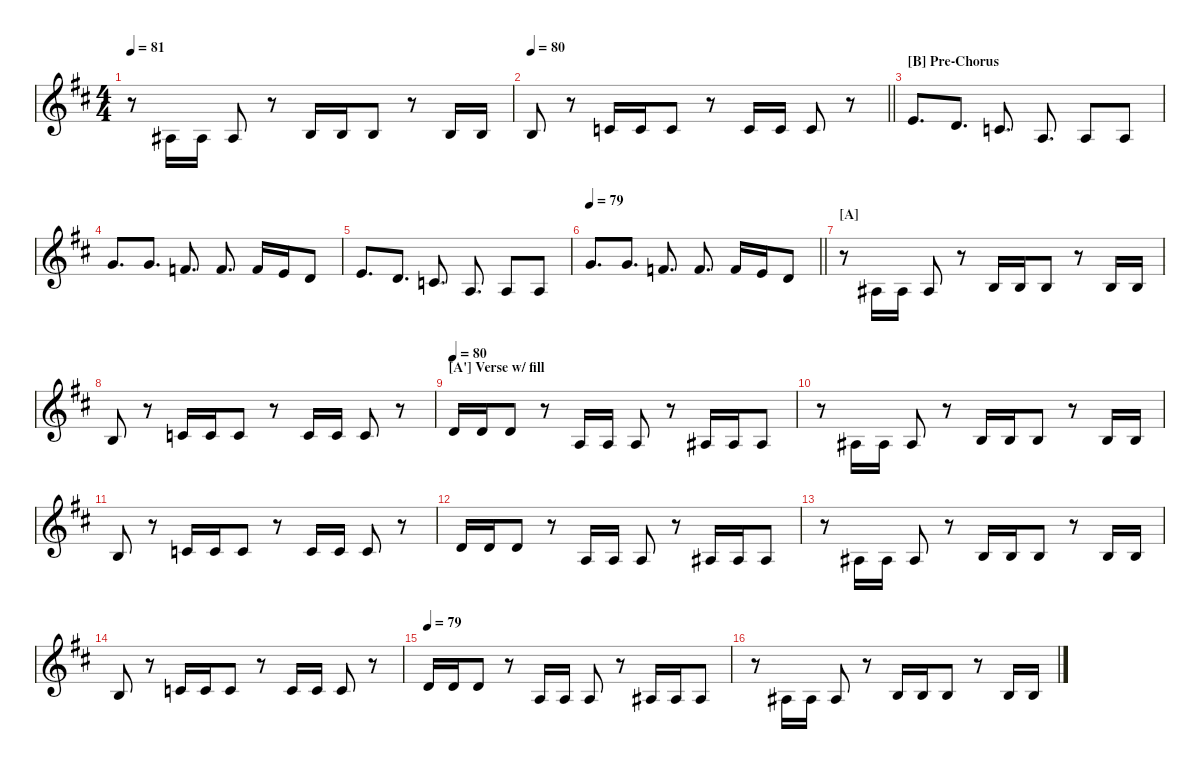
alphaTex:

\defaultSystemsLayout 4
\hideDynamics
\bracketExtendMode nobrackets
\singleTrackTrackNamePolicy hidden
\multiTrackTrackNamePolicy hidden
\otherSystemsTrackNameOrientation horizontal
\track ("Strings1" "Violin") {defaultSystemsLayout 8 instrument violin}
\staff {score}
\tuning (E5 A4 D4 G3)
\ts (4 4)
\tempo 81
\clef g2
\ks d
r.8{dy f beam Down} 3.4{acc #}.16{beam Up} 3.4{acc #}.16{beam Up} 3.4{acc #}.8{beam Up} r.8{beam Up} 4.4{acc forcenatural}.16{dy ff beam Up} 4.4{acc forcenatural}.16{beam Up} 4.4{acc forcenatural}.8{beam Up} r.8{beam Up} 4.4{acc forcenatural}.16{beam Up} 4.4{acc forcenatural}.16{beam Up} |
\tempo 80
\barLineRight lightlight
4.4{acc forcenatural}.8{beam Up} r.8{beam Up} 5.4{acc forcenatural}.16{beam Up} 5.4{acc forcenatural}.16{beam Up} 5.4{acc forcenatural}.8{beam Up} r.8{beam Up} 5.4{acc forcenatural}.16{beam Up} 5.4{acc forcenatural}.16{beam Up} 5.4{acc forcenatural}.8{beam Up} r.8{beam Up} |
\section ("B" "Pre-Chorus")
2.3{acc forcenatural}.8{d dy f beam Up} 0.3{acc forcenatural}.8{d beam Up} 5.4{acc forcenatural}.8{d beam Up} 2.4{acc forcenatural}.8{d beam Up} 2.4{acc forcenatural}.8{beam Up} 2.4{acc forcenatural}.8{beam Up} |
5.3{acc forcenatural}.8{d dy mp beam Up} 5.3{acc forcenatural}.8{d beam Up} 3.3{acc forcenatural}.8{d beam Up} 3.3{acc forcenatural}.8{d beam Up} 3.3{acc forcenatural}.16{dy f beam Up} 2.3{acc forcenatural}.16{beam Up} 0.3{acc forcenatural}.8{beam Up} |
2.3{acc forcenatural}.8{d beam Up} 0.3{acc forcenatural}.8{d beam Up} 5.4{acc forcenatural}.8{d beam Up} 2.4{acc forcenatural}.8{d beam Up} 2.4{acc forcenatural}.8{beam Up} 2.4{acc forcenatural}.8{beam Up} |
\tempo 79
\barLineRight lightlight
5.3{acc forcenatural}.8{d dy mp beam Up} 5.3{acc forcenatural}.8{d beam Up} 3.3{acc forcenatural}.8{d beam Up} 3.3{acc forcenatural}.8{d beam Up} 3.3{acc forcenatural}.16{dy f beam Up} 2.3{acc forcenatural}.16{beam Up} 0.3{acc forcenatural}.8{beam Up} |
\section ("A" "")
r.8{beam Down} 3.4{acc #}.16{beam Up} 3.4{acc #}.16{beam Up} 3.4{acc #}.8{beam Up} r.8{beam Up} 4.4{acc forcenatural}.16{dy ff beam Up} 4.4{acc forcenatural}.16{beam Up} 4.4{acc forcenatural}.8{beam Up} r.8{beam Up} 4.4{acc forcenatural}.16{beam Up} 4.4{acc forcenatural}.16{beam Up} |
4.4{acc forcenatural}.8{beam Up} r.8{beam Up} 5.4{acc forcenatural}.16{beam Up} 5.4{acc forcenatural}.16{beam Up} 5.4{acc forcenatural}.8{beam Up} r.8{beam Up} 5.4{acc forcenatural}.16{beam Up} 5.4{acc forcenatural}.16{beam Up} 5.4{acc forcenatural}.8{beam Up} r.8{beam Up} |
\section ("A'" "Verse w/ fill")
\tempo 80
0.3{acc forcenatural}.16{dy f beam Up} 0.3{acc forcenatural}.16{beam Up} 0.3{acc forcenatural}.8{beam Up} r.8{beam Up} 2.4{acc forcenatural}.16{beam Up} 2.4{acc forcenatural}.16{beam Up} 2.4{acc forcenatural}.8{beam Up} r.8{beam Up} 3.4{acc #}.16{beam Up} 3.4{acc #}.16{beam Up} 3.4{acc #}.8{beam Up} |
r.8{beam Down} 3.4{acc #}.16{beam Up} 3.4{acc #}.16{beam Up} 3.4{acc #}.8{beam Up} r.8{beam Up} 4.4{acc forcenatural}.16{dy ff beam Up} 4.4{acc forcenatural}.16{beam Up} 4.4{acc forcenatural}.8{beam Up} r.8{beam Up} 4.4{acc forcenatural}.16{beam Up} 4.4{acc forcenatural}.16{beam Up} |
4.4{acc forcenatural}.8{beam Up} r.8{beam Up} 5.4{acc forcenatural}.16{beam Up} 5.4{acc forcenatural}.16{beam Up} 5.4{acc forcenatural}.8{beam Up} r.8{beam Up} 5.4{acc forcenatural}.16{beam Up} 5.4{acc forcenatural}.16{beam Up} 5.4{acc forcenatural}.8{beam Up} r.8{beam Up} |
0.3{acc forcenatural}.16{dy f beam Up} 0.3{acc forcenatural}.16{beam Up} 0.3{acc forcenatural}.8{beam Up} r.8{beam Up} 2.4{acc forcenatural}.16{beam Up} 2.4{acc forcenatural}.16{beam Up} 2.4{acc forcenatural}.8{beam Up} r.8{beam Up} 3.4{acc #}.16{beam Up} 3.4{acc #}.16{beam Up} 3.4{acc #}.8{beam Up} |
r.8{beam Down} 3.4{acc #}.16{beam Up} 3.4{acc #}.16{beam Up} 3.4{acc #}.8{beam Up} r.8{beam Up} 4.4{acc forcenatural}.16{dy ff beam Up} 4.4{acc forcenatural}.16{beam Up} 4.4{acc forcenatural}.8{beam Up} r.8{beam Up} 4.4{acc forcenatural}.16{beam Up} 4.4{acc forcenatural}.16{beam Up} |
4.4{acc forcenatural}.8{beam Up} r.8{beam Up} 5.4{acc forcenatural}.16{beam Up} 5.4{acc forcenatural}.16{beam Up} 5.4{acc forcenatural}.8{beam Up} r.8{beam Up} 5.4{acc forcenatural}.16{beam Up} 5.4{acc forcenatural}.16{beam Up} 5.4{acc forcenatural}.8{beam Up} r.8{beam Up} |
\tempo 79
0.3{acc forcenatural}.16{dy f beam Up} 0.3{acc forcenatural}.16{beam Up} 0.3{acc forcenatural}.8{beam Up} r.8{beam Up} 2.4{acc forcenatural}.16{beam Up} 2.4{acc forcenatural}.16{beam Up} 2.4{acc forcenatural}.8{beam Up} r.8{beam Up} 3.4{acc #}.16{beam Up} 3.4{acc #}.16{beam Up} 3.4{acc #}.8{beam Up} |
r.8{beam Down} 3.4{acc #}.16{beam Up} 3.4{acc #}.16{beam Up} 3.4{acc #}.8{beam Up} r.8{beam Up} 4.4{acc forcenatural}.16{dy ff beam Up} 4.4{acc forcenatural}.16{beam Up} 4.4{acc forcenatural}.8{beam Up} r.8{beam Up} 4.4{acc forcenatural}.16{beam Up} 4.4{acc forcenatural}.16{beam Up}
